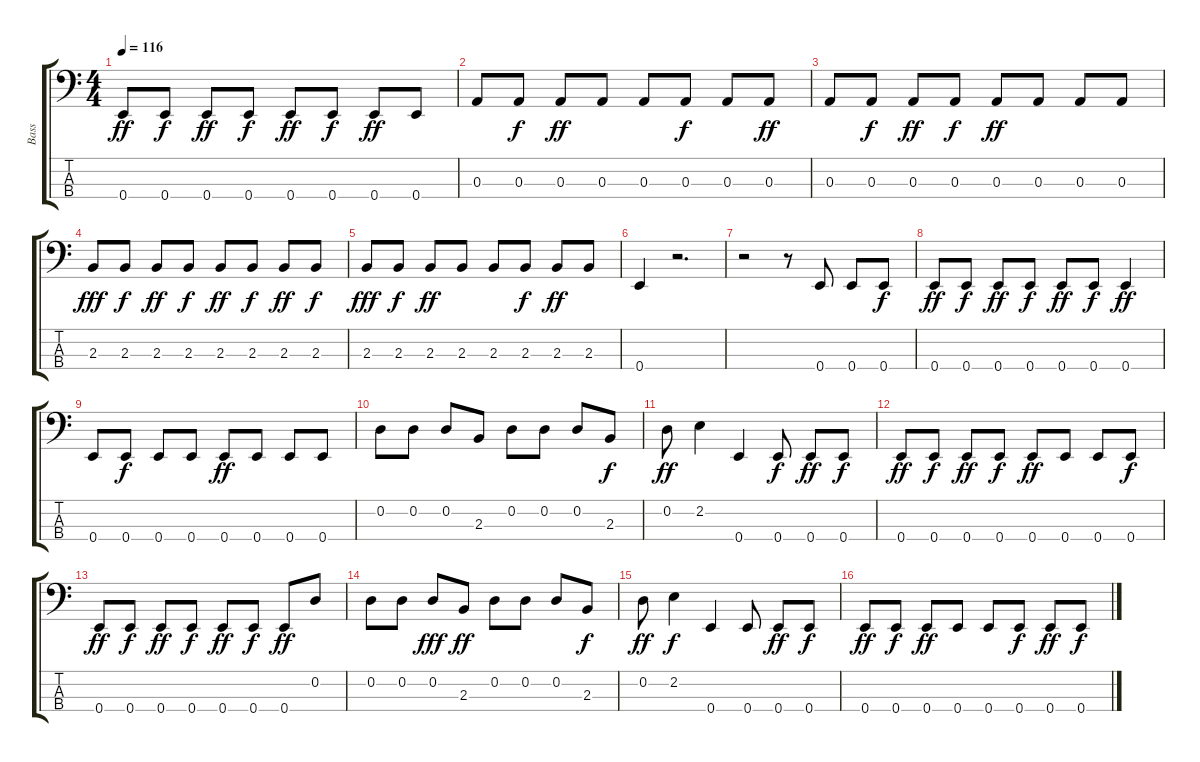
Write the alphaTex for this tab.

\track ("Bass" "Bass") {instrument electricbassfinger}
\staff {score tabs}
\tuning (G2 D2 A1 E1) {hide}
\ts (4 4)
\tempo 116
\clef f4
\ks c
0.4.8{dy ff} 0.4.8{dy f} 0.4.8{dy ff} 0.4.8{dy f} 0.4.8{dy ff} 0.4.8{dy f} 0.4.8{dy ff} 0.4.8 |
0.3.8 0.3.8{dy f} 0.3.8{dy ff} 0.3.8 0.3.8 0.3.8{dy f} 0.3.8 0.3.8{dy ff} |
0.3.8 0.3.8{dy f} 0.3.8{dy ff} 0.3.8{dy f} 0.3.8{dy ff} 0.3.8 0.3.8 0.3.8 |
2.3.8{dy fff} 2.3.8{dy f} 2.3.8{dy ff} 2.3.8{dy f} 2.3.8{dy ff} 2.3.8{dy f} 2.3.8{dy ff} 2.3.8{dy f} |
2.3.8{dy fff} 2.3.8{dy f} 2.3.8{dy ff} 2.3.8 2.3.8 2.3.8{dy f} 2.3.8{dy ff} 2.3.8 |
0.4.4 r.2{d} |
r.2 r.8 0.4.8 0.4.8 0.4.8{dy f} |
0.4.8{dy ff} 0.4.8{dy f} 0.4.8{dy ff} 0.4.8{dy f} 0.4.8{dy ff} 0.4.8{dy f} 0.4.4{dy ff} |
0.4.8 0.4.8{dy f} 0.4.8 0.4.8 0.4.8{dy ff} 0.4.8 0.4.8 0.4.8 |
0.2.8 0.2.8 0.2.8 2.3.8 0.2.8 0.2.8 0.2.8 2.3.8{dy f} |
0.2.8{dy ff} 2.2.4 0.4.4 0.4.8{dy f} 0.4.8{dy ff} 0.4.8{dy f} |
0.4.8{dy ff} 0.4.8{dy f} 0.4.8{dy ff} 0.4.8{dy f} 0.4.8{dy ff} 0.4.8 0.4.8 0.4.8{dy f} |
0.4.8{dy ff} 0.4.8{dy f} 0.4.8{dy ff} 0.4.8{dy f} 0.4.8{dy ff} 0.4.8{dy f} 0.4.8{dy ff} 0.2.8 |
0.2.8 0.2.8 0.2.8{dy fff} 2.3.8{dy ff} 0.2.8 0.2.8 0.2.8 2.3.8{dy f} |
0.2.8{dy ff} 2.2.4{dy f} 0.4.4 0.4.8 0.4.8{dy ff} 0.4.8{dy f} |
0.4.8{dy ff} 0.4.8{dy f} 0.4.8{dy ff} 0.4.8 0.4.8 0.4.8{dy f} 0.4.8{dy ff} 0.4.8{dy f}
